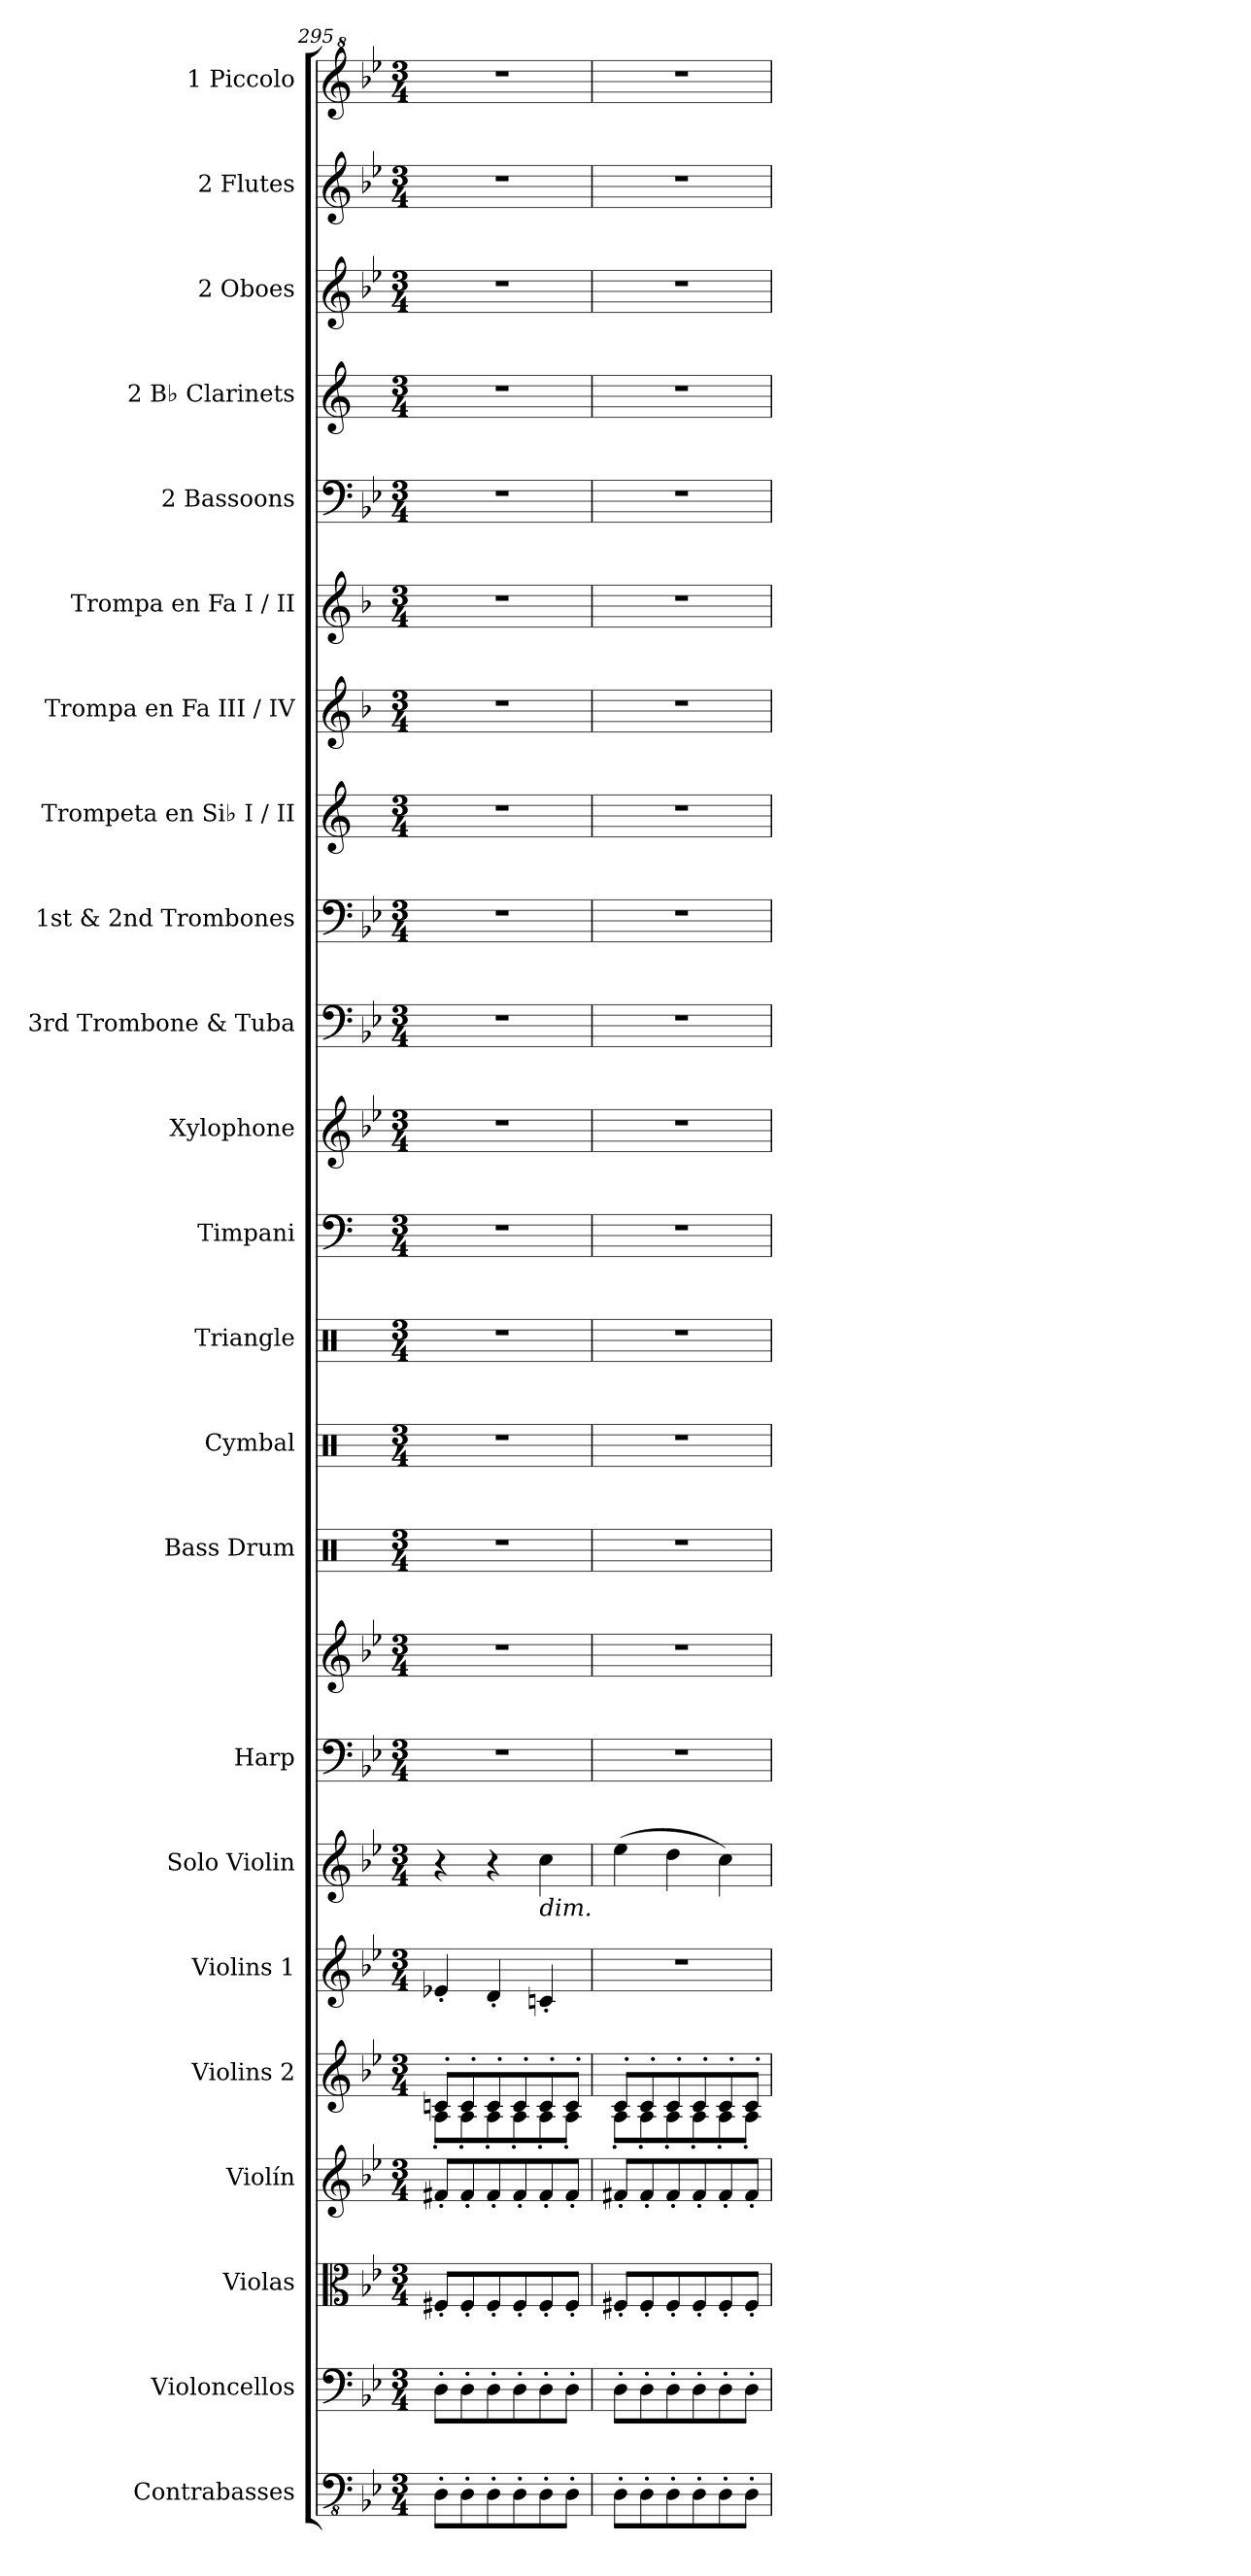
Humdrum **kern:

**kern	**kern	**kern	**kern	**kern	**kern	**kern	**kern	**kern	**kern	**kern	**kern	**kern	**kern	**kern	**kern	**kern	**kern	**kern	**kern	**kern	**kern	**kern	**kern
*part23	*part22	*part21	*part20	*part19	*part18	*part17	*part16	*part16	*part15	*part14	*part13	*part12	*part11	*part10	*part9	*part8	*part7	*part6	*part5	*part4	*part3	*part2	*part1
*staff24	*staff23	*staff22	*staff21	*staff20	*staff19	*staff18	*staff17	*staff16	*staff15	*staff14	*staff13	*staff12	*staff11	*staff10	*staff9	*staff8	*staff7	*staff6	*staff5	*staff4	*staff3	*staff2	*staff1
*I"Contrabasses	*I"Violoncellos	*I"Violas	*I"Violín	*I"Violins 2	*I"Violins 1	*I"Solo Violin	*I"Harp	*	*I"Bass Drum	*I"Cymbal	*I"Triangle	*I"Timpani	*I"Xylophone	*I"3rd Trombone     &amp; Tuba	*I"1st &amp; 2nd Trombones	*I"Trompeta en Si♭  I / II	*I"Trompa en Fa   III / IV	*I"Trompa en Fa I / II	*I"2 Bassoons	*I"2 B♭ Clarinets	*I"2 Oboes	*I"2 Flutes	*I"1 Piccolo
*I'Cbs.	*I'Vlcs.	*I'Vlas.	*I'Vln.	*I'Vlns. 2	*I'Vlns. 1	*I'S. Vln.	*I'Hrp.	*	*I'B. Dr.	*I'Cym.	*I'Trgl.	*I'Timp.	*I'Xyl.	*I'3rd Trb. &amp; Tba.	*I'1st &amp; 2nd    Trbs.	*I'Tpt. Si♭  I / II	*I'Trmp. Fa   III / IV	*I'Trmp. Fa I / II	*I'2 Bsns.	*I'2 B♭ Cls.	*I'2 Obs.	*I'2 Fls.	*I'1 Picc.
*clefFv4	*clefF4	*clefC3	*clefG2	*clefG2	*clefG2	*clefG2	*clefF4	*clefG2	*clefX	*clefX	*clefX	*clefF4	*clefG2	*clefF4	*clefF4	*clefG2	*clefG2	*clefG2	*clefF4	*clefG2	*clefG2	*clefG2	*clefG^2
*	*	*	*	*	*	*	*	*	*	*	*	*	*ITrd-7c-12	*	*	*ITrd1c2	*ITrd4c7	*ITrd4c7	*	*ITrd1c2	*	*	*ITrd-7c-12
*k[b-e-]	*k[b-e-]	*k[b-e-]	*k[b-e-]	*k[b-e-]	*k[b-e-]	*k[b-e-]	*k[b-e-]	*k[b-e-]	*k[]	*k[]	*k[]	*k[]	*k[b-e-]	*k[b-e-]	*k[b-e-]	*k[b-e-]	*k[b-e-]	*k[b-e-]	*k[b-e-]	*k[b-e-]	*k[b-e-]	*k[b-e-]	*k[b-e-]
*M3/4	*M3/4	*M3/4	*M3/4	*M3/4	*M3/4	*M3/4	*M3/4	*M3/4	*M3/4	*M3/4	*M3/4	*M3/4	*M3/4	*M3/4	*M3/4	*M3/4	*M3/4	*M3/4	*M3/4	*M3/4	*M3/4	*M3/4	*M3/4
=295	=295	=295	=295	=295	=295	=295	=295	=295	=295	=295	=295	=295	=295	=295	=295	=295	=295	=295	=295	=295	=295	=295	=295
*	*	*	*	*^	*	*	*	*	*	*	*	*	*	*	*	*	*	*	*	*	*	*	*
8DD'\L	8D'\L	8F#X'/L	8f#X'/L	8cn'/L	8A'\L	4e-X'/	4r	2.r	2.r	2.r	2.r	2.r	2.r	2.r	2.r	2.r	2.r	2.r	2.r	2.r	2.r	2.r	2.r	2.r
8DD'\	8D'\	8F#'/	8f#'/	8c'/	8A'\	.	.	.	.	.	.	.	.	.	.	.	.	.	.	.	.	.	.	.
8DD'\	8D'\	8F#'/	8f#'/	8c'/	8A'\	4d'/	4r	.	.	.	.	.	.	.	.	.	.	.	.	.	.	.	.	.
8DD'\	8D'\	8F#'/	8f#'/	8c'/	8A'\	.	.	.	.	.	.	.	.	.	.	.	.	.	.	.	.	.	.	.
!	!	!	!	!	!	!	!LO:TX:b:i:t=dim.	!	!	!	!	!	!	!	!	!	!	!	!	!	!	!	!	!
8DD'\	8D'\	8F#'/	8f#'/	8c'/	8A'\	4cn'/	4cc\	.	.	.	.	.	.	.	.	.	.	.	.	.	.	.	.	.
8DD'\J	8D'\J	8F#'/J	8f#'/J	8c'/J	8A'\J	.	.	.	.	.	.	.	.	.	.	.	.	.	.	.	.	.	.	.
!!LO:PB:g=z
=296	=296	=296	=296	=296	=296	=296	=296	=296	=296	=296	=296	=296	=296	=296	=296	=296	=296	=296	=296	=296	=296	=296	=296	=296
8DD'\L	8D'\L	8F#X'/L	8f#X'/L	8c'/L	8A'\L	2.r	(>4ee-\	2.r	2.r	2.r	2.r	2.r	2.r	2.r	2.r	2.r	2.r	2.r	2.r	2.r	2.r	2.r	2.r	2.r
8DD'\	8D'\	8F#'/	8f#'/	8c'/	8A'\	.	.	.	.	.	.	.	.	.	.	.	.	.	.	.	.	.	.	.
8DD'\	8D'\	8F#'/	8f#'/	8c'/	8A'\	.	4dd\	.	.	.	.	.	.	.	.	.	.	.	.	.	.	.	.	.
8DD'\	8D'\	8F#'/	8f#'/	8c'/	8A'\	.	.	.	.	.	.	.	.	.	.	.	.	.	.	.	.	.	.	.
8DD'\	8D'\	8F#'/	8f#'/	8c'/	8A'\	.	4cc\)	.	.	.	.	.	.	.	.	.	.	.	.	.	.	.	.	.
8DD'\J	8D'\J	8F#'/J	8f#'/J	8c'/J	8A'\J	.	.	.	.	.	.	.	.	.	.	.	.	.	.	.	.	.	.	.
*	*	*	*	*v	*v	*	*	*	*	*	*	*	*	*	*	*	*	*	*	*	*	*	*	*
=	=	=	=	=	=	=	=	=	=	=	=	=	=	=	=	=	=	=	=	=	=	=	=
*-	*-	*-	*-	*-	*-	*-	*-	*-	*-	*-	*-	*-	*-	*-	*-	*-	*-	*-	*-	*-	*-	*-	*-
